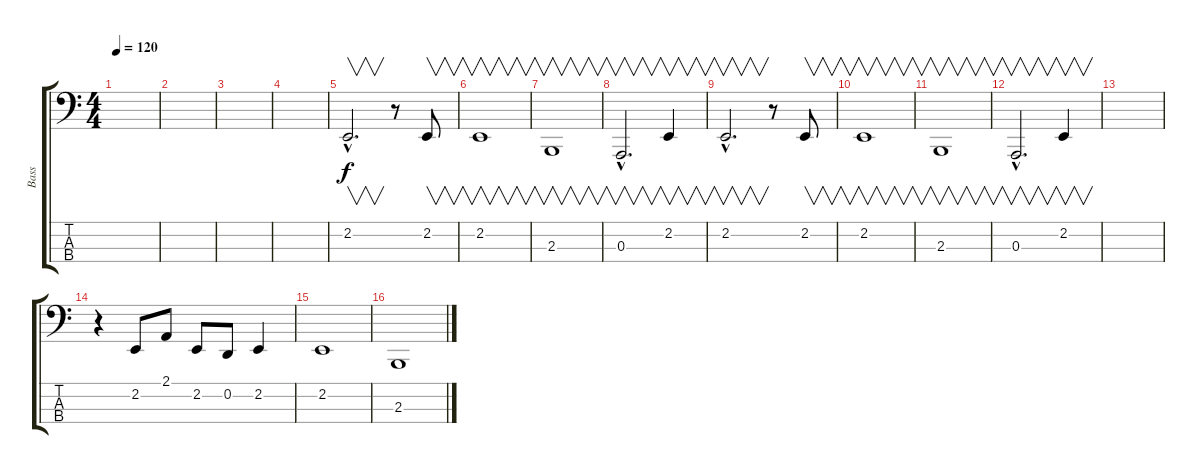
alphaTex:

\track ("Bass" "Bass") {instrument lead8bassandlead}
\staff {score tabs}
\tuning (G2 D2 A1 E1) {hide}
\ts (4 4)
\tempo 120
\clef f4
\ks c
|
|
|
|
2.2{hac}.2{v d} r.8 2.2.8{v} |
2.2.1{v} |
2.3.1{v} |
0.3{hac}.2{v d} 2.2.4{v} |
2.2{hac}.2{v d} r.8 2.2.8{v} |
2.2.1{v} |
2.3.1{v} |
0.3{hac}.2{v d} 2.2.4{v} |
|
r.4 2.2.8 2.1.8 2.2.8 0.2.8 2.2.4 |
2.2.1 |
2.3.1
